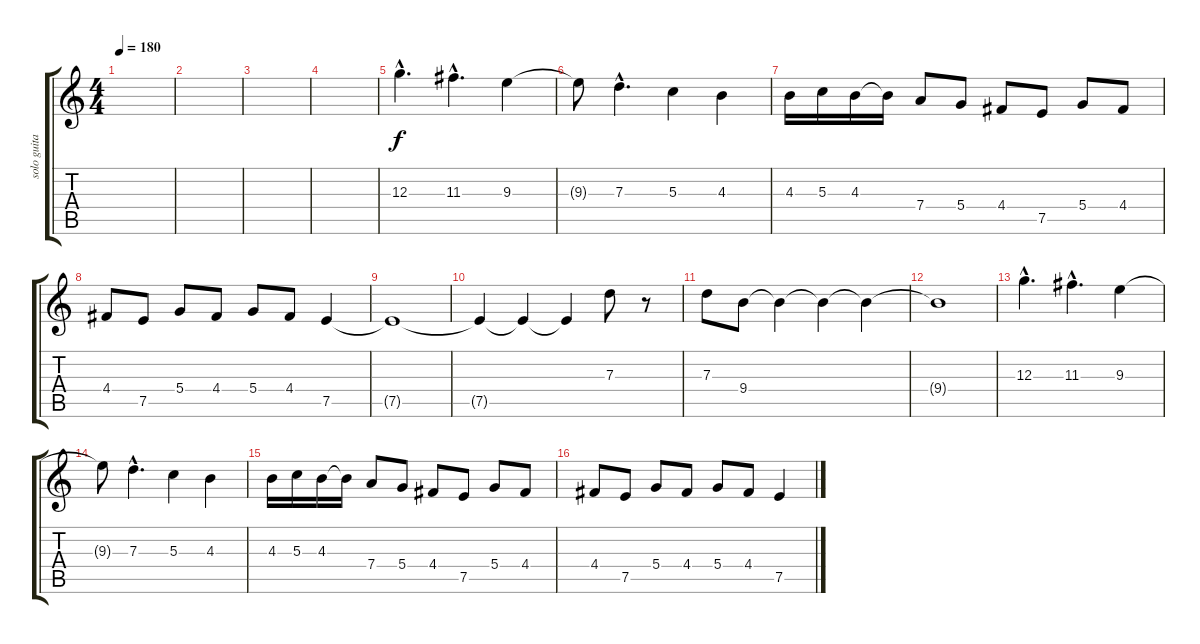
\track ("solo guitarre" "solo guita") {instrument electricguitarjazz}
\staff {score tabs}
\tuning (E4 B3 G3 D3 A2 E2) {hide}
\ts (4 4)
\tempo 180
\clef g2
\ks c
|
|
|
|
12.3{hac}.4{d} 11.3{hac}.4{d} 9.3.4 |
9.3{t}.8 7.3{hac}.4{d} 5.3.4 4.3.4 |
4.3.16 5.3.16 4.3.16 4.3{t}.16 7.4.8 5.4.8 4.4.8 7.5.8 5.4.8 4.4.8 |
4.4.8 7.5.8 5.4.8 4.4.8 5.4.8 4.4.8 7.5.4 |
7.5{t}.1 |
7.5{t}.4 7.5{t}.4 7.5{t}.4 7.3.8 r.8 |
7.3.8 9.4.8 9.4{t}.4 9.4{t}.4 9.4{t}.4 |
9.4{t}.1 |
12.3{hac}.4{d} 11.3{hac}.4{d} 9.3.4 |
9.3{t}.8 7.3{hac}.4{d} 5.3.4 4.3.4 |
4.3.16 5.3.16 4.3.16 4.3{t}.16 7.4.8 5.4.8 4.4.8 7.5.8 5.4.8 4.4.8 |
4.4.8 7.5.8 5.4.8 4.4.8 5.4.8 4.4.8 7.5.4
